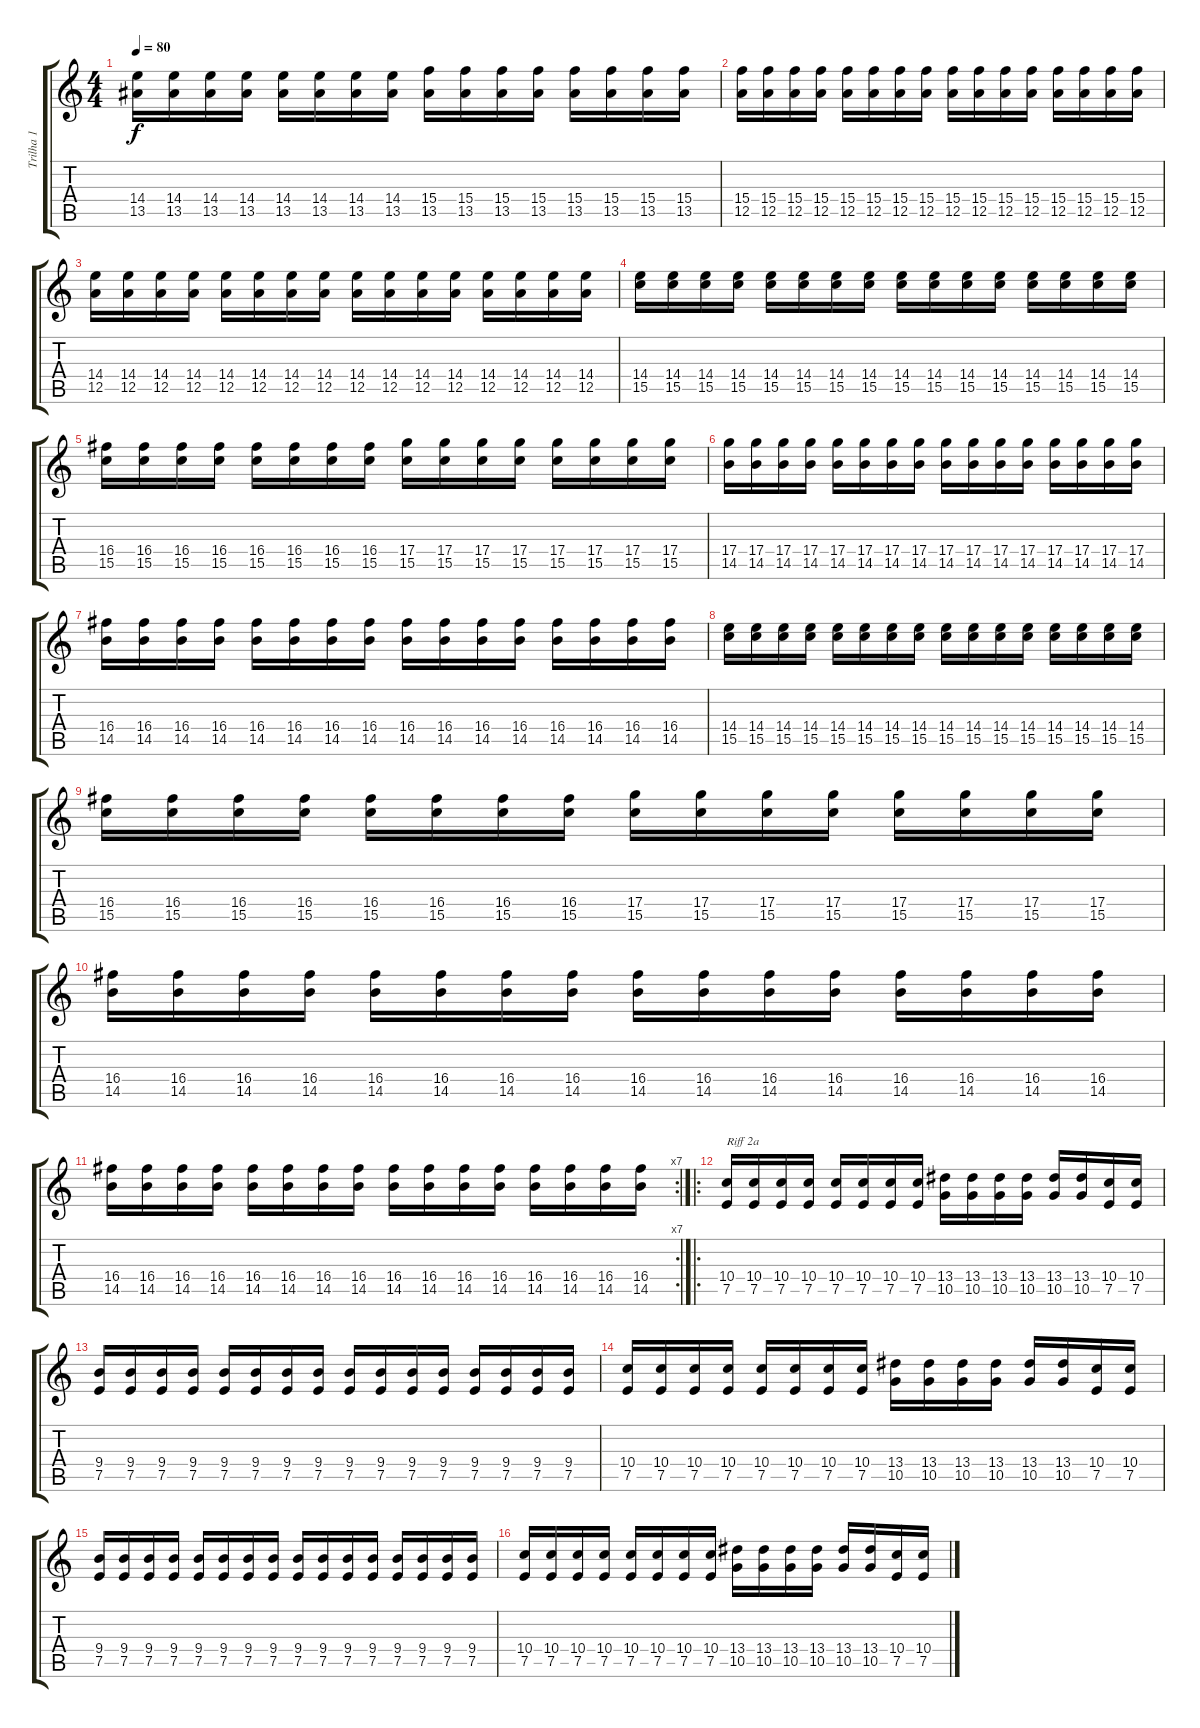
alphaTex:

\track ("Trilha 1" "Trilha 1") {instrument distortionguitar}
\staff {score tabs}
\tuning (E4 B3 G3 D3 A2 E2) {hide}
\ts (4 4)
\tempo 80
\clef g2
\ks c
(14.4 13.5).16{dy f} (14.4 13.5).16 (14.4 13.5).16 (14.4 13.5).16 (14.4 13.5).16 (14.4 13.5).16 (14.4 13.5).16 (14.4 13.5).16 (15.4 13.5).16 (15.4 13.5).16 (15.4 13.5).16 (15.4 13.5).16 (15.4 13.5).16 (15.4 13.5).16 (15.4 13.5).16 (15.4 13.5).16 |
(15.4 12.5).16 (15.4 12.5).16 (15.4 12.5).16 (15.4 12.5).16 (15.4 12.5).16 (15.4 12.5).16 (15.4 12.5).16 (15.4 12.5).16 (15.4 12.5).16 (15.4 12.5).16 (15.4 12.5).16 (15.4 12.5).16 (15.4 12.5).16 (15.4 12.5).16 (15.4 12.5).16 (15.4 12.5).16 |
(14.4 12.5).16 (14.4 12.5).16 (14.4 12.5).16 (14.4 12.5).16 (14.4 12.5).16 (14.4 12.5).16 (14.4 12.5).16 (14.4 12.5).16 (14.4 12.5).16 (14.4 12.5).16 (14.4 12.5).16 (14.4 12.5).16 (14.4 12.5).16 (14.4 12.5).16 (14.4 12.5).16 (14.4 12.5).16 |
(14.4 15.5).16 (14.4 15.5).16 (14.4 15.5).16 (14.4 15.5).16 (14.4 15.5).16 (14.4 15.5).16 (14.4 15.5).16 (14.4 15.5).16 (14.4 15.5).16 (14.4 15.5).16 (14.4 15.5).16 (14.4 15.5).16 (14.4 15.5).16 (14.4 15.5).16 (14.4 15.5).16 (14.4 15.5).16 |
(16.4 15.5).16 (16.4 15.5).16 (16.4 15.5).16 (16.4 15.5).16 (16.4 15.5).16 (16.4 15.5).16 (16.4 15.5).16 (16.4 15.5).16 (17.4 15.5).16 (17.4 15.5).16 (17.4 15.5).16 (17.4 15.5).16 (17.4 15.5).16 (17.4 15.5).16 (17.4 15.5).16 (17.4 15.5).16 |
(17.4 14.5).16 (17.4 14.5).16 (17.4 14.5).16 (17.4 14.5).16 (17.4 14.5).16 (17.4 14.5).16 (17.4 14.5).16 (17.4 14.5).16 (17.4 14.5).16 (17.4 14.5).16 (17.4 14.5).16 (17.4 14.5).16 (17.4 14.5).16 (17.4 14.5).16 (17.4 14.5).16 (17.4 14.5).16 |
(16.4 14.5).16 (16.4 14.5).16 (16.4 14.5).16 (16.4 14.5).16 (16.4 14.5).16 (16.4 14.5).16 (16.4 14.5).16 (16.4 14.5).16 (16.4 14.5).16 (16.4 14.5).16 (16.4 14.5).16 (16.4 14.5).16 (16.4 14.5).16 (16.4 14.5).16 (16.4 14.5).16 (16.4 14.5).16 |
(14.4 15.5).16 (14.4 15.5).16 (14.4 15.5).16 (14.4 15.5).16 (14.4 15.5).16 (14.4 15.5).16 (14.4 15.5).16 (14.4 15.5).16 (14.4 15.5).16 (14.4 15.5).16 (14.4 15.5).16 (14.4 15.5).16 (14.4 15.5).16 (14.4 15.5).16 (14.4 15.5).16 (14.4 15.5).16 |
(16.4 15.5).16 (16.4 15.5).16 (16.4 15.5).16 (16.4 15.5).16 (16.4 15.5).16 (16.4 15.5).16 (16.4 15.5).16 (16.4 15.5).16 (17.4 15.5).16 (17.4 15.5).16 (17.4 15.5).16 (17.4 15.5).16 (17.4 15.5).16 (17.4 15.5).16 (17.4 15.5).16 (17.4 15.5).16 |
(16.4 14.5).16 (16.4 14.5).16 (16.4 14.5).16 (16.4 14.5).16 (16.4 14.5).16 (16.4 14.5).16 (16.4 14.5).16 (16.4 14.5).16 (16.4 14.5).16 (16.4 14.5).16 (16.4 14.5).16 (16.4 14.5).16 (16.4 14.5).16 (16.4 14.5).16 (16.4 14.5).16 (16.4 14.5).16 |
\rc 7
(16.4 14.5).16 (16.4 14.5).16 (16.4 14.5).16 (16.4 14.5).16 (16.4 14.5).16 (16.4 14.5).16 (16.4 14.5).16 (16.4 14.5).16 (16.4 14.5).16 (16.4 14.5).16 (16.4 14.5).16 (16.4 14.5).16 (16.4 14.5).16 (16.4 14.5).16 (16.4 14.5).16 (16.4 14.5).16 |
\ro
(10.4 7.5).16{txt "Riff 2a"} (10.4 7.5).16 (10.4 7.5).16 (10.4 7.5).16 (10.4 7.5).16 (10.4 7.5).16 (10.4 7.5).16 (10.4 7.5).16 (13.4 10.5).16 (13.4 10.5).16 (13.4 10.5).16 (13.4 10.5).16 (13.4 10.5).16 (13.4 10.5).16 (10.4 7.5).16 (10.4 7.5).16 |
(9.4 7.5).16 (9.4 7.5).16 (9.4 7.5).16 (9.4 7.5).16 (9.4 7.5).16 (9.4 7.5).16 (9.4 7.5).16 (9.4 7.5).16 (9.4 7.5).16 (9.4 7.5).16 (9.4 7.5).16 (9.4 7.5).16 (9.4 7.5).16 (9.4 7.5).16 (9.4 7.5).16 (9.4 7.5).16 |
(10.4 7.5).16 (10.4 7.5).16 (10.4 7.5).16 (10.4 7.5).16 (10.4 7.5).16 (10.4 7.5).16 (10.4 7.5).16 (10.4 7.5).16 (13.4 10.5).16 (13.4 10.5).16 (13.4 10.5).16 (13.4 10.5).16 (13.4 10.5).16 (13.4 10.5).16 (10.4 7.5).16 (10.4 7.5).16 |
(9.4 7.5).16 (9.4 7.5).16 (9.4 7.5).16 (9.4 7.5).16 (9.4 7.5).16 (9.4 7.5).16 (9.4 7.5).16 (9.4 7.5).16 (9.4 7.5).16 (9.4 7.5).16 (9.4 7.5).16 (9.4 7.5).16 (9.4 7.5).16 (9.4 7.5).16 (9.4 7.5).16 (9.4 7.5).16 |
(10.4 7.5).16 (10.4 7.5).16 (10.4 7.5).16 (10.4 7.5).16 (10.4 7.5).16 (10.4 7.5).16 (10.4 7.5).16 (10.4 7.5).16 (13.4 10.5).16 (13.4 10.5).16 (13.4 10.5).16 (13.4 10.5).16 (13.4 10.5).16 (13.4 10.5).16 (10.4 7.5).16 (10.4 7.5).16
